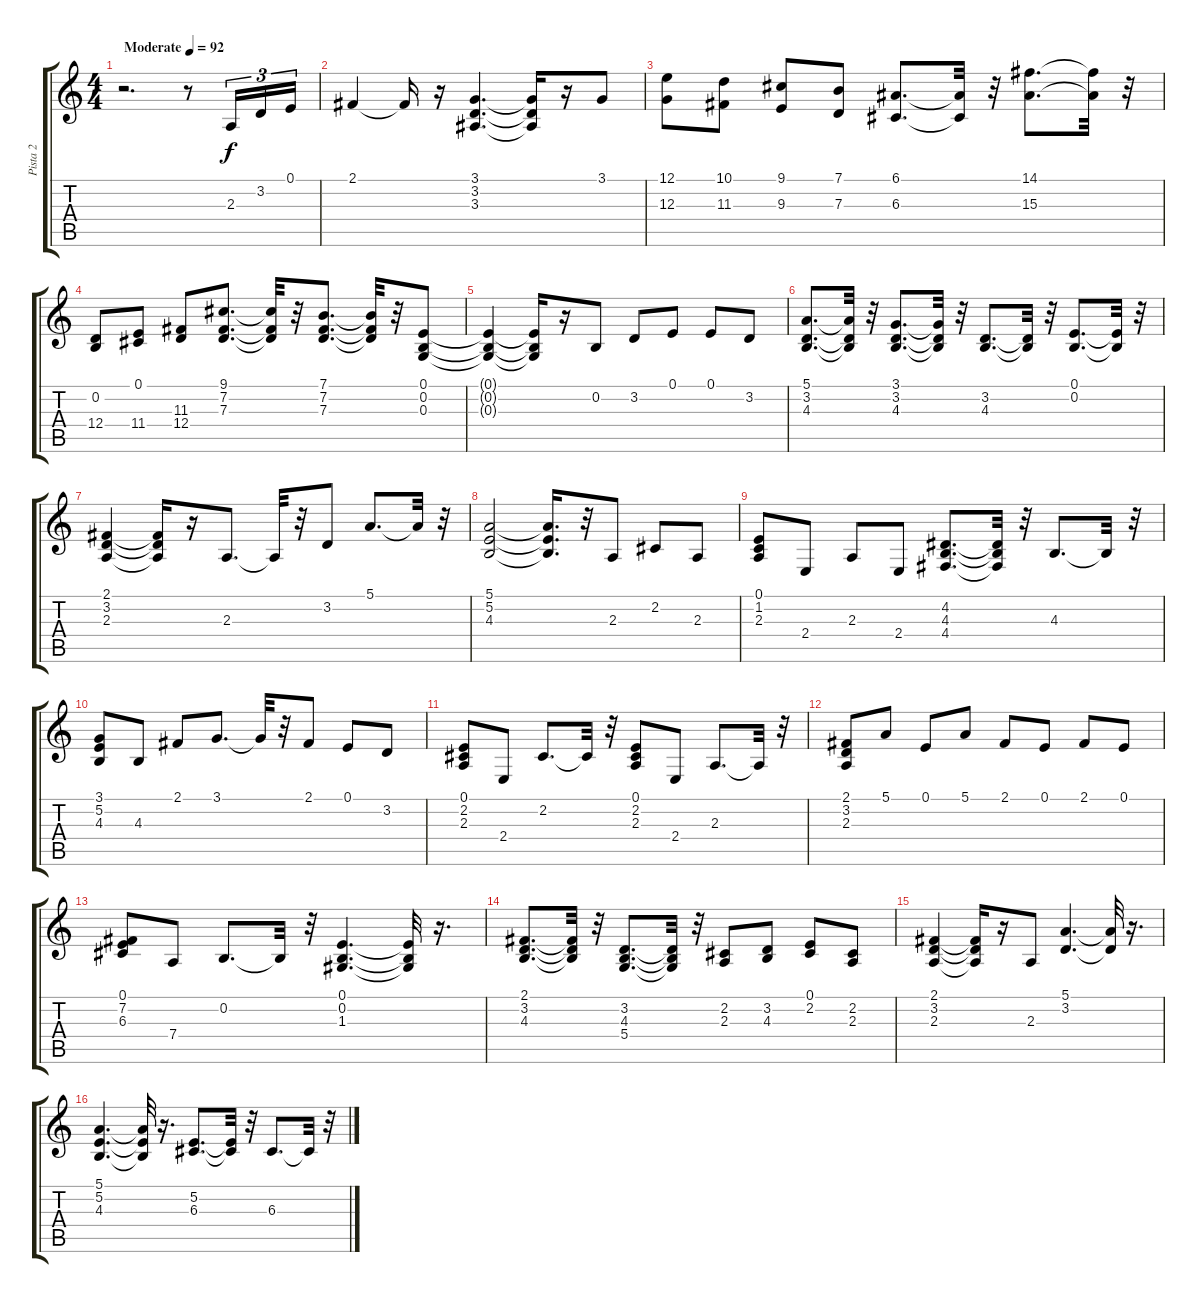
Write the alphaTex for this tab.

\track ("Pista 2" "Pista 2") {instrument acousticgrandpiano}
\staff {score tabs}
\tuning (E4 B3 G3 D3 A2 E2) {hide}
\ts (4 4)
\tempo (92 "Moderate")
\clef g2
\ks c
r.2{d dy f instrument acousticgrandpiano} r.8 2.3.16{tu (3 2)} 3.2.16{tu (3 2)} 0.1.16{tu (3 2)} |
2.1.4 2.1{t}.16 r.16 (3.1 3.2 3.3).4{d} (3.1{t} 3.2{t} 3.3{t}).16 r.16 3.1.8 |
(12.1 12.3).8 (10.1 11.3).8 (9.1 9.3).8 (7.1 7.3).8 (6.1 6.3).8{d} (6.1{t} 6.3{t}).32 r.32 (14.1 15.3).8{d} (14.1{t} 15.3{t}).32 r.32 |
(0.2 12.4).8 (0.1 11.4).8 (11.3 12.4).8 (9.1 7.2 7.3).8{d} (9.1{t} 7.2{t} 7.3{t}).32 r.32 (7.1 7.2 7.3).8{d} (7.1{t} 7.2{t} 7.3{t}).32 r.32 (0.1 0.2 0.3).8 |
(0.1{t} 0.2{t} 0.3{t}).4 (0.1{t} 0.2{t} 0.3{t}).16 r.16 0.2.8 3.2.8 0.1.8 0.1.8 3.2.8 |
(5.1 3.2 4.3).8{d} (5.1{t} 3.2{t} 4.3{t}).32 r.32 (3.1 3.2 4.3).8{d} (3.1{t} 3.2{t} 4.3{t}).32 r.32 (3.2 4.3).8{d} (3.2{t} 4.3{t}).32 r.32 (0.1 0.2).8{d} (0.1{t} 0.2{t}).32 r.32 |
(2.1 3.2 2.3).4 (2.1{t} 3.2{t} 2.3{t}).16 r.16 2.3.8{d} 2.3{t}.32 r.32 3.2.8 5.1.8{d} 5.1{t}.32 r.32 |
(5.1 5.2 4.3).2 (5.1{t} 5.2{t} 4.3{t}).16{d} r.32 2.3.8 2.2.8 2.3.8 |
(0.1 1.2 2.3).8 2.4.8 2.3.8 2.4.8 (4.2 4.3 4.4).8{d} (4.2{t} 4.3{t} 4.4{t}).32 r.32 4.3.8{d} 4.3{t}.32 r.32 |
(3.1 5.2 4.3).8 4.3.8 2.1.8 3.1.8{d} 3.1{t}.32 r.32 2.1.8 0.1.8 3.2.8 |
(0.1 2.2 2.3).8 2.4.8 2.2.8{d} 2.2{t}.32 r.32 (0.1 2.2 2.3).8 2.4.8 2.3.8{d} 2.3{t}.32 r.32 |
(2.1 3.2 2.3).8 5.1.8 0.1.8 5.1.8 2.1.8 0.1.8 2.1.8 0.1.8 |
(0.1 7.2 6.3).8 7.4.8 0.2.8{d} 0.2{t}.32 r.32 (0.1 0.2 1.3).4{d} (0.1{t} 0.2{t} 1.3{t}).32 r.16{d} |
(2.1 3.2 4.3).8{d} (2.1{t} 3.2{t} 4.3{t}).32 r.32 (3.2 4.3 5.4).8{d} (3.2{t} 4.3{t} 5.4{t}).32 r.32 (2.2 2.3).8 (3.2 4.3).8 (0.1 2.2).8 (2.2 2.3).8 |
(2.1 3.2 2.3).4 (2.1{t} 3.2{t} 2.3{t}).16 r.16 2.3.8 (5.1 3.2).4{d} (5.1{t} 3.2{t}).32 r.16{d} |
(5.1 5.2 4.3).4{d} (5.1{t} 5.2{t} 4.3{t}).32 r.16{d} (5.2 6.3).8{d} (5.2{t} 6.3{t}).32 r.32 6.3.8{d} 6.3{t}.32 r.32
